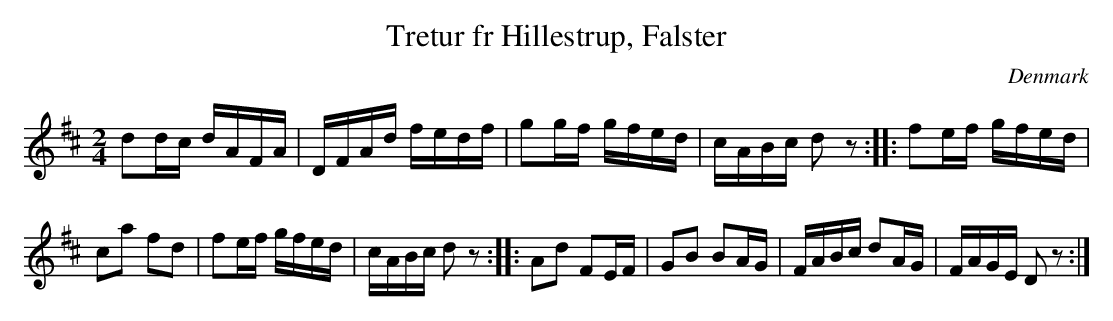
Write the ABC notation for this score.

X:1
T:Tretur fr Hillestrup, Falster
M:2/4
O:Denmark
K:D major
d2dc dAFA | DFAd fedf | g2gf gfed | cABc d2z2::\
f2ef gfed | c2a2 f2d2 | f2ef gfed | cABc d2z2::\
A2d2 F2EF | G2B2 B2AG | FABc d2AG | FAGE D2z2\
:|
